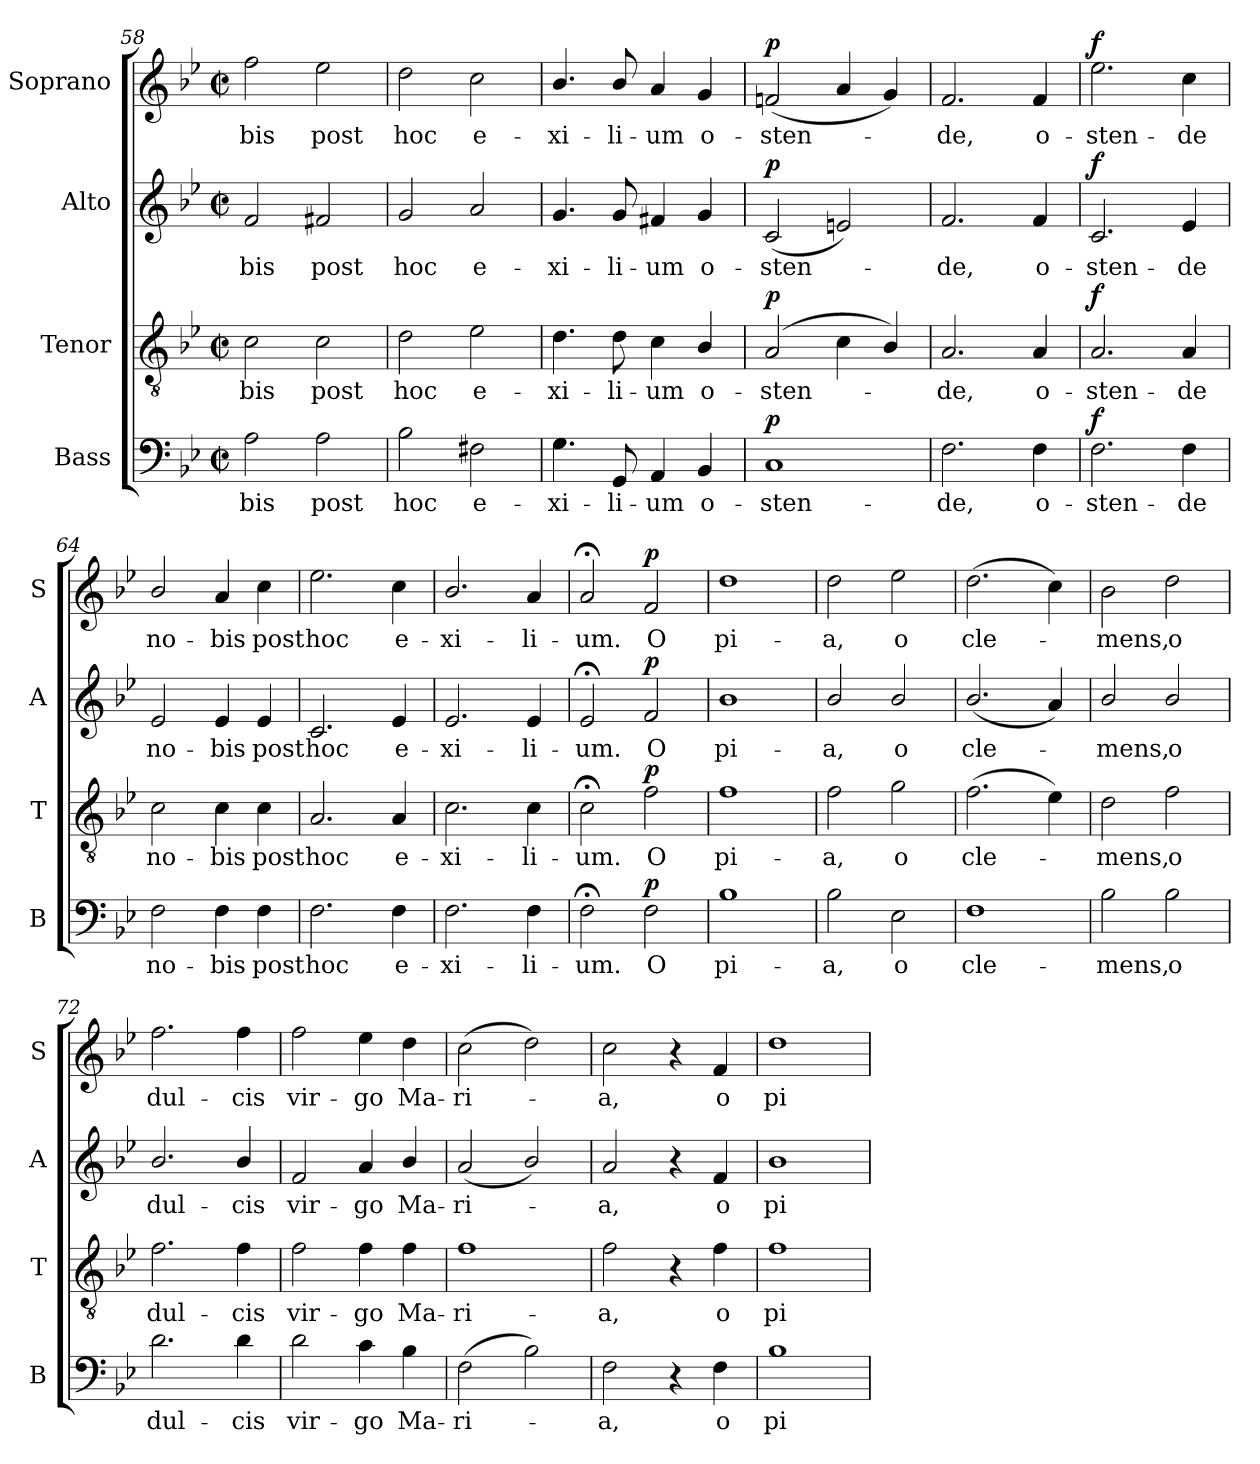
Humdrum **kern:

**kern	**text	**dynam	**kern	**text	**dynam	**kern	**text	**dynam	**kern	**text	**dynam
*part4	*part4	*part4	*part3	*part3	*part3	*part2	*part2	*part2	*part1	*part1	*part1
*staff4	*staff4	*staff4	*staff3	*staff3	*staff3	*staff2	*staff2	*staff2	*staff1	*staff1	*staff1
*I"Bass	*	*	*I"Tenor	*	*	*I"Alto	*	*	*I"Soprano	*	*
*I'B	*	*	*I'T	*	*	*I'A	*	*	*I'S	*	*
*clefF4	*	*	*clefGv2	*	*	*clefG2	*	*	*clefG2	*	*
*k[b-e-]	*	*	*k[b-e-]	*	*	*k[b-e-]	*	*	*k[b-e-]	*	*
*B-:	*	*	*B-:	*	*	*B-:	*	*	*B-:	*	*
*M2/2	*	*	*M2/2	*	*	*M2/2	*	*	*M2/2	*	*
*met(c|)	*	*	*met(c|)	*	*	*met(c|)	*	*	*met(c|)	*	*
=58	=58	=58	=58	=58	=58	=58	=58	=58	=58	=58	=58
!	!LO:LY:b	!	!	!LO:LY:b	!	!	!LO:LY:b	!	!	!LO:LY:b	!
2A\	-bis	.	2c\	-bis	.	2f/	-bis	.	2ff\	-bis	.
!	!LO:LY:b	!	!	!LO:LY:b	!	!	!LO:LY:b	!	!	!LO:LY:b	!
2A\	post	.	2c\	post	.	2f#X/	post	.	2ee-i\	post	.
=59	=59	=59	=59	=59	=59	=59	=59	=59	=59	=59	=59
!	!LO:LY:b	!	!	!LO:LY:b	!	!	!LO:LY:b	!	!	!LO:LY:b	!
2B-\	hoc	.	2d\	hoc	.	2g/	hoc	.	2dd\	hoc	.
!	!LO:LY:b	!	!	!LO:LY:b	!	!	!LO:LY:b	!	!	!LO:LY:b	!
2F#X\	e-	.	2e-i\	e-	.	2a/	e-	.	2cc\	e-	.
=60	=60	=60	=60	=60	=60	=60	=60	=60	=60	=60	=60
!	!LO:LY:b	!	!	!LO:LY:b	!	!	!LO:LY:b	!	!	!LO:LY:b	!
4.G\	-xi-	.	4.d\	-xi-	.	4.g/	-xi-	.	4.b-/	-xi-	.
!	!LO:LY:b	!	!	!LO:LY:b	!	!	!LO:LY:b	!	!	!LO:LY:b	!
8GG/	-li-	.	8d\	-li-	.	8g/	-li-	.	8b-/	-li-	.
!	!LO:LY:b	!	!	!LO:LY:b	!	!	!LO:LY:b	!	!	!LO:LY:b	!
4AA/	-um	.	4c\	-um	.	4f#X/	-um	.	4a/	-um	.
!	!LO:LY:b	!	!	!LO:LY:b	!	!	!LO:LY:b	!	!	!LO:LY:b	!
4BB-/	o-	.	4B-/	o-	.	4g/	o-	.	4g/	o-	.
!!LO:PB:g=z
=61	=61	=61	=61	=61	=61	=61	=61	=61	=61	=61	=61
!	!LO:LY:b	!LO:DY:b	!	!LO:LY:b	!LO:DY:b	!	!LO:LY:b	!LO:DY:b	!	!LO:LY:b	!LO:DY:b
1C	sten-	p	(>2A/	sten-	p	(<2c/	sten-	p	(<2fni/	sten-	p
.	.	.	4c\	.	.	2en/)	.	.	4a/	.	.
.	.	.	4B-/)	.	.	.	.	.	4g/)	.	.
=62	=62	=62	=62	=62	=62	=62	=62	=62	=62	=62	=62
!	!LO:LY:b	!	!	!LO:LY:b	!	!	!LO:LY:b	!	!	!LO:LY:b	!
2.F\	-de,	.	2.A/	de,	.	2.f/	de,	.	2.f/	de,	.
!	!LO:LY:b	!	!	!LO:LY:b	!	!	!LO:LY:b	!	!	!LO:LY:b	!
4F\	o-	.	4A/	o-	.	4f/	o-	.	4f/	o-	.
=63	=63	=63	=63	=63	=63	=63	=63	=63	=63	=63	=63
!	!LO:LY:b	!LO:DY:b	!	!LO:LY:b	!LO:DY:b	!	!LO:LY:b	!LO:DY:b	!	!LO:LY:b	!LO:DY:b
2.F\	sten-	f	2.A/	sten-	f	2.c/	sten-	f	2.ee-i\	sten-	f
!	!LO:LY:b	!	!	!LO:LY:b	!	!	!LO:LY:b	!	!	!LO:LY:b	!
4F\	-de	.	4A/	-de	.	4e-i/	-de	.	4cc\	-de	.
=64	=64	=64	=64	=64	=64	=64	=64	=64	=64	=64	=64
!	!LO:LY:b	!	!	!LO:LY:b	!	!	!LO:LY:b	!	!	!LO:LY:b	!
2F\	no-	.	2c\	no-	.	2e-/	no-	.	2b-/	no-	.
!	!LO:LY:b	!	!	!LO:LY:b	!	!	!LO:LY:b	!	!	!LO:LY:b	!
4F\	-bis	.	4c\	-bis	.	4e-/	-bis	.	4a/	-bis	.
!	!LO:LY:b	!	!	!LO:LY:b	!	!	!LO:LY:b	!	!	!LO:LY:b	!
4F\	post	.	4c\	post	.	4e-/	post	.	4cc\	post	.
=65	=65	=65	=65	=65	=65	=65	=65	=65	=65	=65	=65
!	!LO:LY:b	!	!	!LO:LY:b	!	!	!LO:LY:b	!	!	!LO:LY:b	!
2.F\	hoc	.	2.A/	hoc	.	2.c/	hoc	.	2.ee-\	hoc	.
!	!LO:LY:b	!	!	!LO:LY:b	!	!	!LO:LY:b	!	!	!LO:LY:b	!
4F\	e-	.	4A/	e-	.	4e-/	e-	.	4cc\	e-	.
=66	=66	=66	=66	=66	=66	=66	=66	=66	=66	=66	=66
!	!LO:LY:b	!	!	!LO:LY:b	!	!	!LO:LY:b	!	!	!LO:LY:b	!
2.F\	-xi-	.	2.c\	-xi-	.	2.e-/	-xi-	.	2.b-/	-xi-	.
!	!LO:LY:b	!	!	!LO:LY:b	!	!	!LO:LY:b	!	!	!LO:LY:b	!
4F\	-li-	.	4c\	-li-	.	4e-/	-li-	.	4a/	-li-	.
=67	=67	=67	=67	=67	=67	=67	=67	=67	=67	=67	=67
*	*	*	*	*	*	*	*	*	*MM48	*	*
!	!LO:LY:b	!	!	!LO:LY:b	!	!	!LO:LY:b	!	!	!LO:LY:b	!
2F;<\	-um.	.	2c;<\	-um.	.	2e-;</	-um.	.	2a;</	-um.	.
*	*	*	*	*	*	*	*	*	*MM96	*	*
!	!LO:LY:b	!LO:DY:b	!	!LO:LY:b	!LO:DY:b	!	!LO:LY:b	!LO:DY:b	!	!LO:LY:b	!LO:DY:b
2F\	O	p	2f\	O	p	2f/	O	p	2f/	O	p
=68	=68	=68	=68	=68	=68	=68	=68	=68	=68	=68	=68
!	!LO:LY:b	!	!	!LO:LY:b	!	!	!LO:LY:b	!	!	!LO:LY:b	!
1B-	pi-	.	1f	pi-	.	1b-	pi-	.	1dd	pi-	.
=69	=69	=69	=69	=69	=69	=69	=69	=69	=69	=69	=69
!	!LO:LY:b	!	!	!LO:LY:b	!	!	!LO:LY:b	!	!	!LO:LY:b	!
2B-\	-a,	.	2f\	-a,	.	2b-/	-a,	.	2dd\	-a,	.
!	!LO:LY:b	!	!	!LO:LY:b	!	!	!LO:LY:b	!	!	!LO:LY:b	!
2E-\	o	.	2g\	o	.	2b-/	o	.	2ee-\	o	.
=70	=70	=70	=70	=70	=70	=70	=70	=70	=70	=70	=70
!	!LO:LY:b	!	!	!LO:LY:b	!	!	!LO:LY:b	!	!	!LO:LY:b	!
1F	cle-	.	(>2.f\	cle-	.	(<2.b-/	cle-	.	(>2.dd\	cle-	.
.	.	.	4e-\)	.	.	4a/)	.	.	4cc\)	.	.
=71	=71	=71	=71	=71	=71	=71	=71	=71	=71	=71	=71
!	!LO:LY:b	!	!	!LO:LY:b	!	!	!LO:LY:b	!	!	!LO:LY:b	!
2B-\	-mens,	.	2d\	mens,	.	2b-/	mens,	.	2b-\	mens,	.
!	!LO:LY:b	!	!	!LO:LY:b	!	!	!LO:LY:b	!	!	!LO:LY:b	!
2B-\	o	.	2f\	o	.	2b-/	o	.	2dd\	o	.
!!LO:LB:g=z
=72	=72	=72	=72	=72	=72	=72	=72	=72	=72	=72	=72
!	!LO:LY:b	!	!	!LO:LY:b	!	!	!LO:LY:b	!	!	!LO:LY:b	!
2.d\	dul-	.	2.f\	dul-	.	2.b-/	dul-	.	2.ff\	dul-	.
!	!LO:LY:b	!	!	!LO:LY:b	!	!	!LO:LY:b	!	!	!LO:LY:b	!
4d\	-cis	.	4f\	-cis	.	4b-/	-cis	.	4ff\	-cis	.
=73	=73	=73	=73	=73	=73	=73	=73	=73	=73	=73	=73
!	!LO:LY:b	!	!	!LO:LY:b	!	!	!LO:LY:b	!	!	!LO:LY:b	!
2d\	vir-	.	2f\	vir-	.	2f/	vir-	.	2ff\	vir-	.
!	!LO:LY:b	!	!	!LO:LY:b	!	!	!LO:LY:b	!	!	!LO:LY:b	!
4c\	-go	.	4f\	-go	.	4a/	-go	.	4ee-\	-go	.
!	!LO:LY:b	!	!	!LO:LY:b	!	!	!LO:LY:b	!	!	!LO:LY:b	!
4B-\	Ma-	.	4f\	Ma-	.	4b-/	Ma-	.	4dd\	Ma-	.
=74	=74	=74	=74	=74	=74	=74	=74	=74	=74	=74	=74
!	!LO:LY:b	!	!	!LO:LY:b	!	!	!LO:LY:b	!	!	!LO:LY:b	!
(>2F\	-ri-	.	1f	-ri-	.	(<2a/	-ri-	.	(>2cc\	-ri-	.
2B-\)	.	.	.	.	.	2b-/)	.	.	2dd\)	.	.
=75	=75	=75	=75	=75	=75	=75	=75	=75	=75	=75	=75
!	!LO:LY:b	!	!	!LO:LY:b	!	!	!LO:LY:b	!	!	!LO:LY:b	!
2F\	a,	.	2f\	-a,	.	2a/	a,	.	2cc\	a,	.
4r	.	.	4r	.	.	4r	.	.	4r	.	.
!	!LO:LY:b	!	!	!LO:LY:b	!	!	!LO:LY:b	!	!	!LO:LY:b	!
4F\	o	.	4f\	o	.	4f/	o	.	4f/	o	.
=76	=76	=76	=76	=76	=76	=76	=76	=76	=76	=76	=76
!	!LO:LY:b	!	!	!LO:LY:b	!	!	!LO:LY:b	!	!	!LO:LY:b	!
1B-	pi-	.	1f	pi-	.	1b-	pi-	.	1dd	pi-	.
=	=	=	=	=	=	=	=	=	=	=	=
*-	*-	*-	*-	*-	*-	*-	*-	*-	*-	*-	*-
